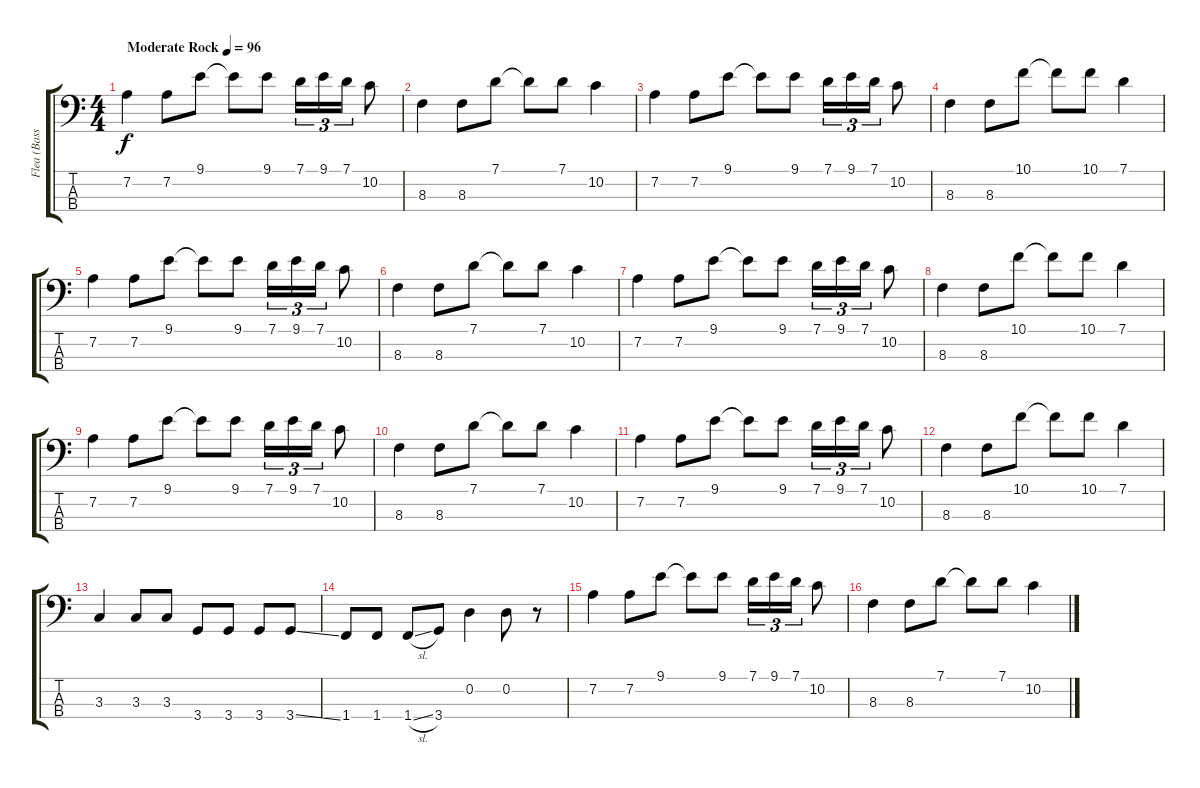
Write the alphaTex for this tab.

\track ("Flea (Bass)" "Flea (Bass") {instrument acousticbass}
\staff {score tabs}
\tuning (G2 D2 A1 E1) {hide}
\ts (4 4)
\tempo (96 "Moderate Rock")
\clef f4
\ks c
7.2.4{dy f instrument acousticbass} 7.2.8 9.1.8 9.1{t}.8 9.1.8 7.1.16{tu (3 2)} 9.1.16{tu (3 2)} 7.1.16{tu (3 2)} 10.2.8 |
8.3.4 8.3.8 7.1.8 7.1{t}.8 7.1.8 10.2.4 |
7.2.4 7.2.8 9.1.8 9.1{t}.8 9.1.8 7.1.16{tu (3 2)} 9.1.16{tu (3 2)} 7.1.16{tu (3 2)} 10.2.8 |
8.3.4 8.3.8 10.1.8 10.1{t}.8 10.1.8 7.1.4 |
7.2.4 7.2.8 9.1.8 9.1{t}.8 9.1.8 7.1.16{tu (3 2)} 9.1.16{tu (3 2)} 7.1.16{tu (3 2)} 10.2.8 |
8.3.4 8.3.8 7.1.8 7.1{t}.8 7.1.8 10.2.4 |
7.2.4 7.2.8 9.1.8 9.1{t}.8 9.1.8 7.1.16{tu (3 2)} 9.1.16{tu (3 2)} 7.1.16{tu (3 2)} 10.2.8 |
8.3.4 8.3.8 10.1.8 10.1{t}.8 10.1.8 7.1.4 |
7.2.4 7.2.8 9.1.8 9.1{t}.8 9.1.8 7.1.16{tu (3 2)} 9.1.16{tu (3 2)} 7.1.16{tu (3 2)} 10.2.8 |
8.3.4 8.3.8 7.1.8 7.1{t}.8 7.1.8 10.2.4 |
7.2.4 7.2.8 9.1.8 9.1{t}.8 9.1.8 7.1.16{tu (3 2)} 9.1.16{tu (3 2)} 7.1.16{tu (3 2)} 10.2.8 |
8.3.4 8.3.8 10.1.8 10.1{t}.8 10.1.8 7.1.4 |
3.3.4 3.3.8 3.3.8 3.4.8 3.4.8 3.4.8 3.4{ss}.8 |
1.4.8 1.4.8 1.4{sl}.8 3.4.8 0.2.4 0.2.8 r.8 |
7.2.4 7.2.8 9.1.8 9.1{t}.8 9.1.8 7.1.16{tu (3 2)} 9.1.16{tu (3 2)} 7.1.16{tu (3 2)} 10.2.8 |
8.3.4 8.3.8 7.1.8 7.1{t}.8 7.1.8 10.2.4
